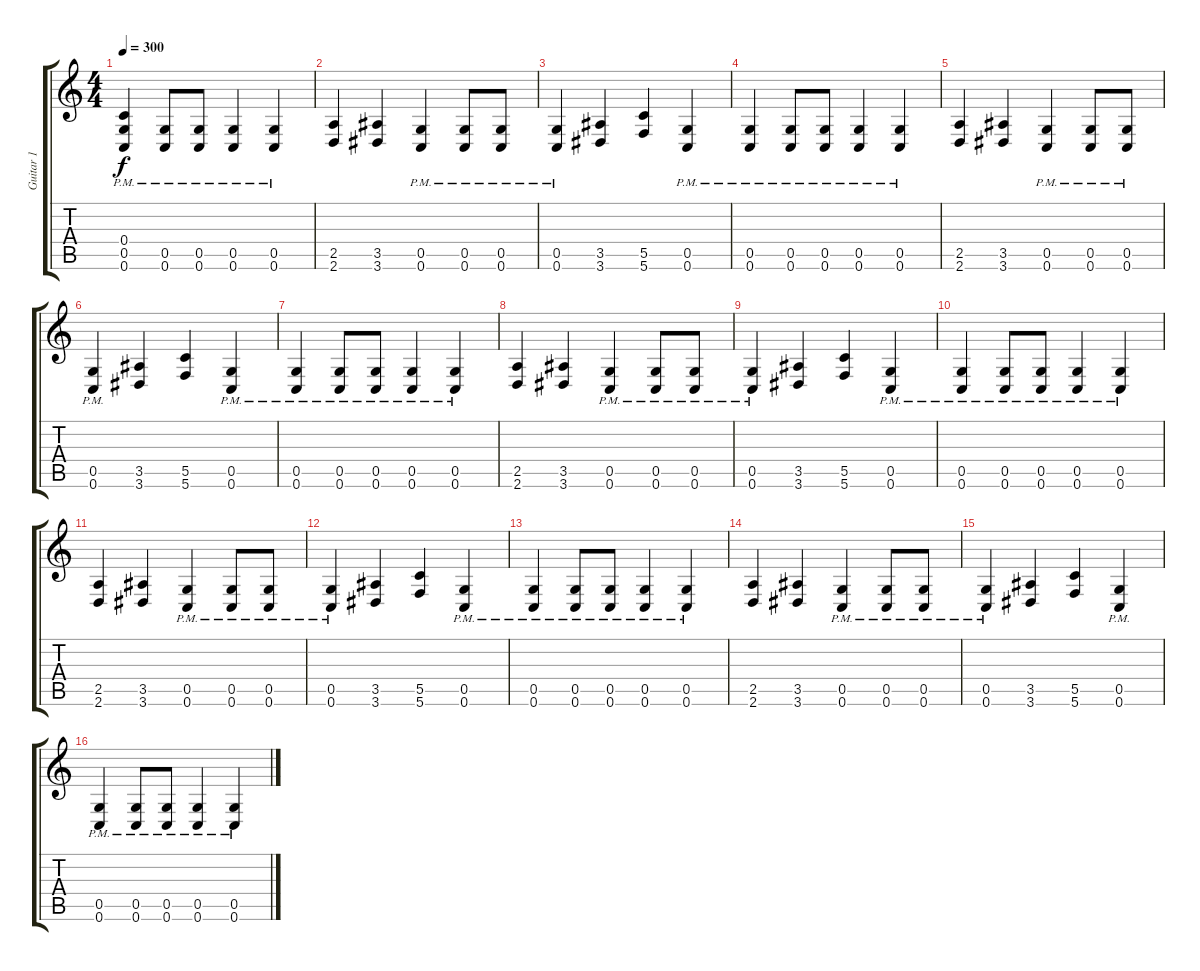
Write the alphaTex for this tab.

\track ("Guitar 1" "Guitar 1") {instrument distortionguitar}
\staff {score tabs}
\tuning (D4 A3 F3 C3 G2 C2) {hide}
\ts (4 4)
\tempo 300
\clef g2
\ks c
(0.4{pm} 0.5{pm} 0.6{pm}).4{dy f} (0.5{pm} 0.6{pm}).8 (0.5{pm} 0.6{pm}).8 (0.5{pm} 0.6{pm}).4 (0.5{pm} 0.6{pm}).4 |
(2.5 2.6).4 (3.5 3.6).4 (0.5{pm} 0.6{pm}).4 (0.5{pm} 0.6{pm}).8 (0.5{pm} 0.6{pm}).8 |
(0.5{pm} 0.6{pm}).4 (3.5 3.6).4 (5.5 5.6).4 (0.5{pm} 0.6{pm}).4 |
(0.5{pm} 0.6{pm}).4 (0.5{pm} 0.6{pm}).8 (0.5{pm} 0.6{pm}).8 (0.5{pm} 0.6{pm}).4 (0.5{pm} 0.6{pm}).4 |
(2.5 2.6).4 (3.5 3.6).4 (0.5{pm} 0.6{pm}).4 (0.5{pm} 0.6{pm}).8 (0.5{pm} 0.6{pm}).8 |
(0.5{pm} 0.6{pm}).4 (3.5 3.6).4 (5.5 5.6).4 (0.5{pm} 0.6{pm}).4 |
(0.5{pm} 0.6{pm}).4 (0.5{pm} 0.6{pm}).8 (0.5{pm} 0.6{pm}).8 (0.5{pm} 0.6{pm}).4 (0.5{pm} 0.6{pm}).4 |
(2.5 2.6).4 (3.5 3.6).4 (0.5{pm} 0.6{pm}).4 (0.5{pm} 0.6{pm}).8 (0.5{pm} 0.6{pm}).8 |
(0.5{pm} 0.6{pm}).4 (3.5 3.6).4 (5.5 5.6).4 (0.5{pm} 0.6{pm}).4 |
(0.5{pm} 0.6{pm}).4 (0.5{pm} 0.6{pm}).8 (0.5{pm} 0.6{pm}).8 (0.5{pm} 0.6{pm}).4 (0.5{pm} 0.6{pm}).4 |
(2.5 2.6).4 (3.5 3.6).4 (0.5{pm} 0.6{pm}).4 (0.5{pm} 0.6{pm}).8 (0.5{pm} 0.6{pm}).8 |
(0.5{pm} 0.6{pm}).4 (3.5 3.6).4 (5.5 5.6).4 (0.5{pm} 0.6{pm}).4 |
(0.5{pm} 0.6{pm}).4 (0.5{pm} 0.6{pm}).8 (0.5{pm} 0.6{pm}).8 (0.5{pm} 0.6{pm}).4 (0.5{pm} 0.6{pm}).4 |
(2.5 2.6).4 (3.5 3.6).4 (0.5{pm} 0.6{pm}).4 (0.5{pm} 0.6{pm}).8 (0.5{pm} 0.6{pm}).8 |
(0.5{pm} 0.6{pm}).4 (3.5 3.6).4 (5.5 5.6).4 (0.5{pm} 0.6{pm}).4 |
(0.5{pm} 0.6{pm}).4 (0.5{pm} 0.6{pm}).8 (0.5{pm} 0.6{pm}).8 (0.5{pm} 0.6{pm}).4 (0.5{pm} 0.6{pm}).4
